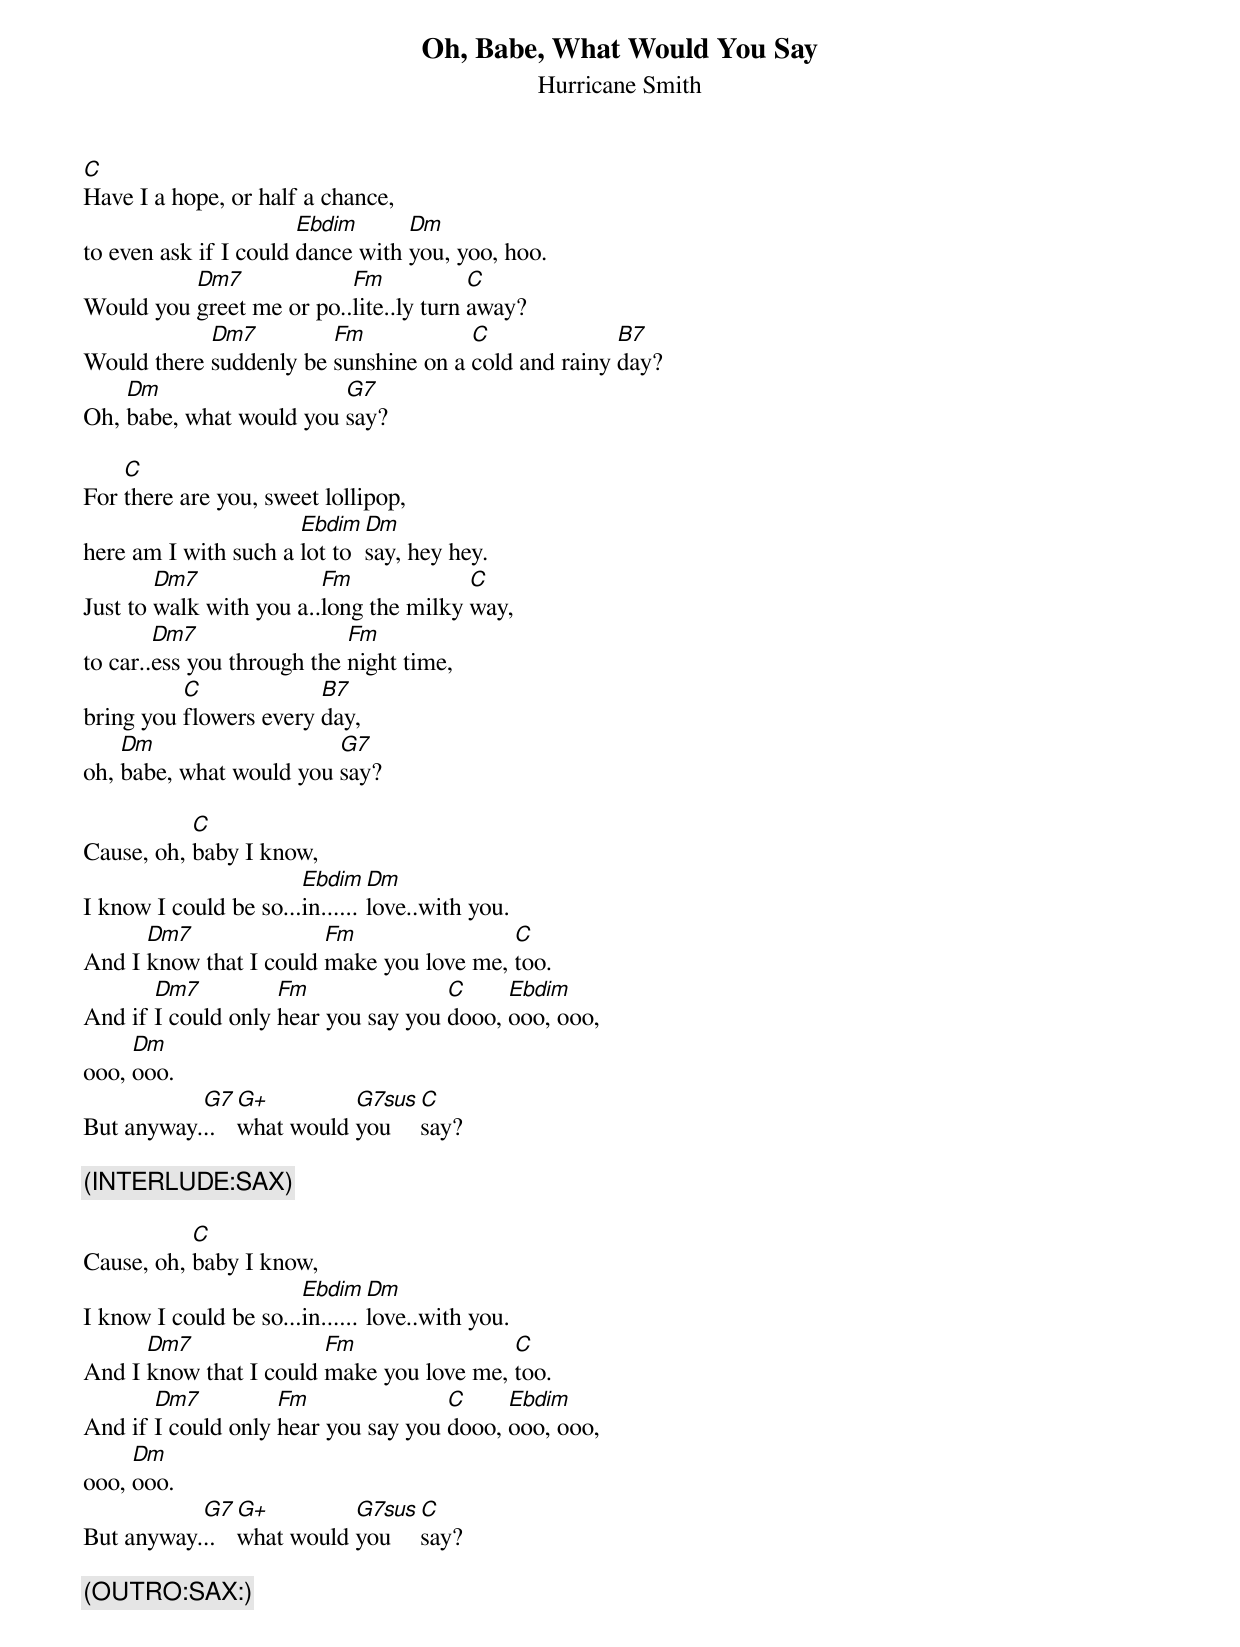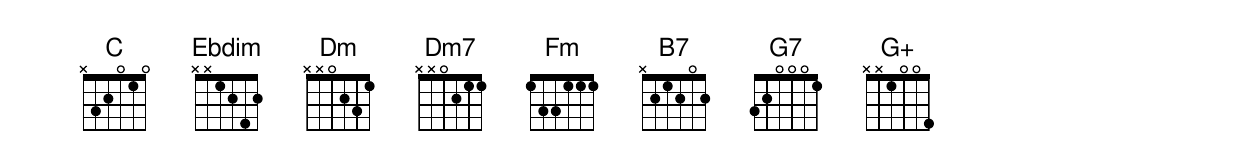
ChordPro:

{title: Oh, Babe, What Would You Say}
{subtitle: Hurricane Smith}

[C]Have I a hope, or half a chance,
to even ask if I could [Ebdim]dance with [Dm]you, yoo, hoo.
Would you [Dm7]greet me or po..[Fm]lite..ly turn [C]away?
Would there [Dm7]suddenly be [Fm]sunshine on a [C]cold and rainy [B7]day?
Oh, [Dm]babe, what would you [G7]say?

For [C]there are you, sweet lollipop,
here am I with such a [Ebdim]lot to [Dm]say, hey hey.
Just to [Dm7]walk with you a..[Fm]long the milky [C]way,
to car..[Dm7]ess you through the [Fm]night time,
bring you [C]flowers every [B7]day,
oh, [Dm]babe, what would you [G7]say?

Cause, oh, [C]baby I know,
I know I could be so...[Ebdim]in......[Dm]love..with you.
And I [Dm7]know that I could [Fm]make you love me, [C]too.
And if [Dm7]I could only [Fm]hear you say you [C]dooo, [Ebdim]ooo, ooo,
ooo, [Dm]ooo.
But anyway.[G7].. [G+]what would [G7sus]you    [C]say?

{c:(INTERLUDE:SAX)}

Cause, oh, [C]baby I know,
I know I could be so...[Ebdim]in......[Dm]love..with you.
And I [Dm7]know that I could [Fm]make you love me, [C]too.
And if [Dm7]I could only [Fm]hear you say you [C]dooo, [Ebdim]ooo, ooo,
ooo, [Dm]ooo.
But anyway.[G7].. [G+]what would [G7sus]you    [C]say?

{c:(OUTRO:SAX:)}
